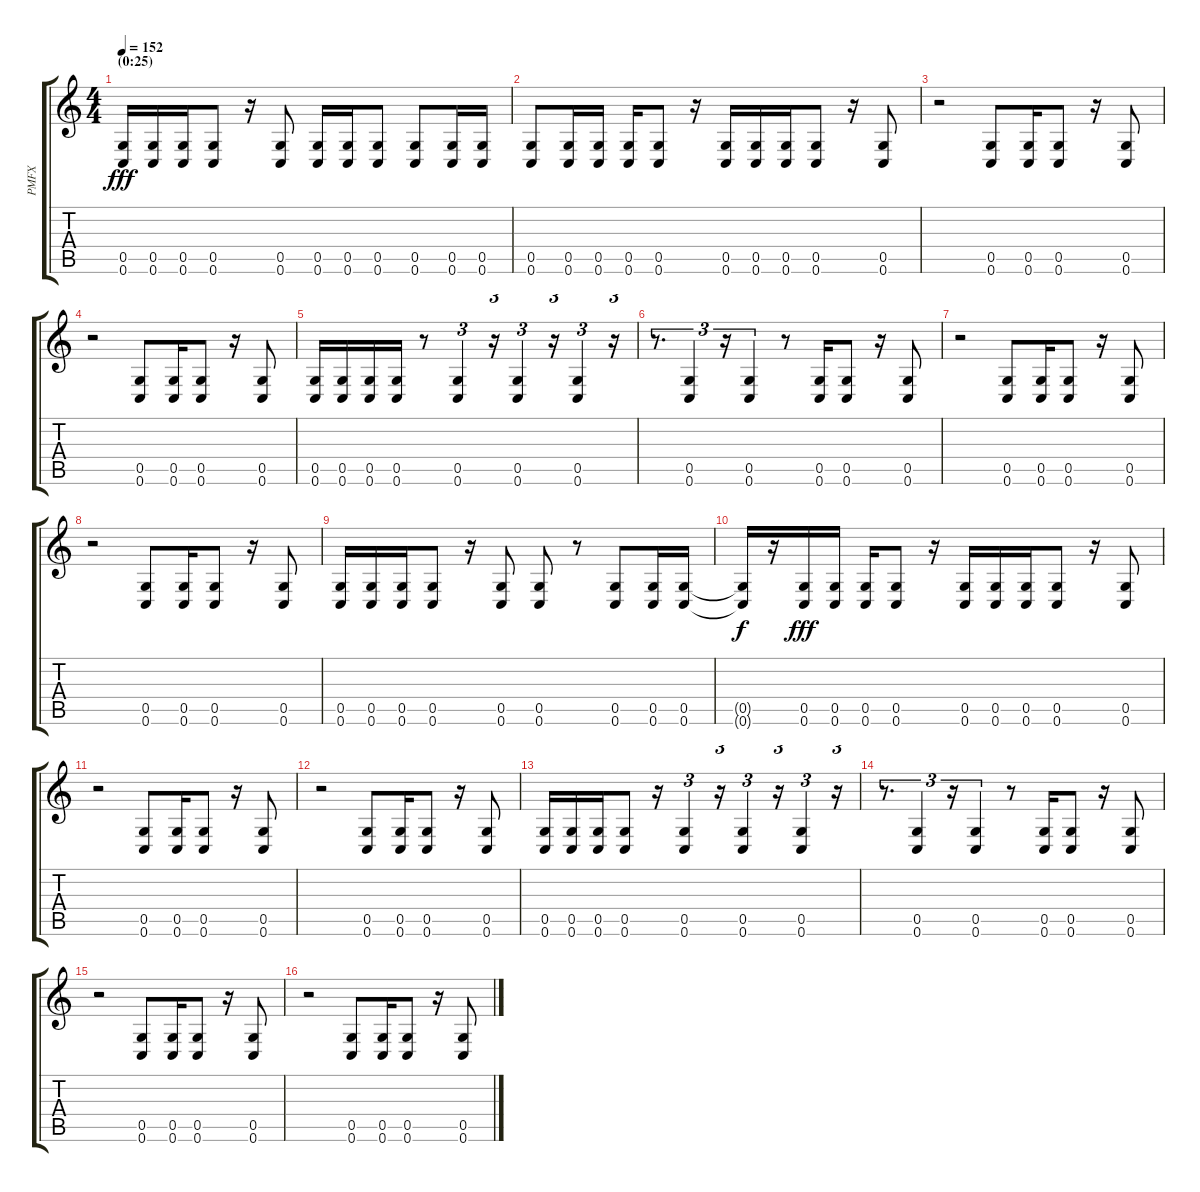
\track ("PMFX" "PMFX") {instrument electricguitarjazz}
\staff {score tabs}
\tuning (D4 A3 F3 C3 G2 C2) {hide}
\ts (4 4)
\section ("" "(0:25)")
\tempo 152
\clef g2
\ks c
(0.5 0.6).16{dy fff volume 4 instrument electricguitarjazz} (0.5 0.6).16 (0.5 0.6).16 (0.5 0.6).8 r.16 (0.5 0.6).8 (0.5 0.6).16 (0.5 0.6).16 (0.5 0.6).8 (0.5 0.6).8 (0.5 0.6).16 (0.5 0.6).16 |
(0.5 0.6).8 (0.5 0.6).16 (0.5 0.6).16 (0.5 0.6).16 (0.5 0.6).8 r.16 (0.5 0.6).16 (0.5 0.6).16 (0.5 0.6).16 (0.5 0.6).8 r.16 (0.5 0.6).8 |
r.2 (0.5 0.6).8 (0.5 0.6).16 (0.5 0.6).8 r.16 (0.5 0.6).8 |
r.2 (0.5 0.6).8 (0.5 0.6).16 (0.5 0.6).8 r.16 (0.5 0.6).8 |
(0.5 0.6).16 (0.5 0.6).16 (0.5 0.6).16 (0.5 0.6).16 r.8 (0.5 0.6).4{tu (3 2)} r.16{tu (3 2)} (0.5 0.6).4{tu (3 2)} r.16{tu (3 2)} (0.5 0.6).4{tu (3 2)} r.16{tu (3 2)} |
r.8{d tu (3 2)} (0.5 0.6).4{tu (3 2)} r.16{tu (3 2)} (0.5 0.6).4{tu (3 2)} r.8 (0.5 0.6).16 (0.5 0.6).8 r.16 (0.5 0.6).8 |
r.2 (0.5 0.6).8 (0.5 0.6).16 (0.5 0.6).8 r.16 (0.5 0.6).8 |
r.2 (0.5 0.6).8 (0.5 0.6).16 (0.5 0.6).8 r.16 (0.5 0.6).8 |
(0.5 0.6).16 (0.5 0.6).16 (0.5 0.6).16 (0.5 0.6).8 r.16 (0.5 0.6).8 (0.5 0.6).8 r.8 (0.5 0.6).8 (0.5 0.6).16 (0.5 0.6).16 |
(0.5{t} 0.6{t}).16{dy f} r.16 (0.5 0.6).16{dy fff} (0.5 0.6).16 (0.5 0.6).16 (0.5 0.6).8 r.16 (0.5 0.6).16 (0.5 0.6).16 (0.5 0.6).16 (0.5 0.6).8 r.16 (0.5 0.6).8 |
r.2 (0.5 0.6).8 (0.5 0.6).16 (0.5 0.6).8 r.16 (0.5 0.6).8 |
r.2 (0.5 0.6).8 (0.5 0.6).16 (0.5 0.6).8 r.16 (0.5 0.6).8 |
(0.5 0.6).16 (0.5 0.6).16 (0.5 0.6).16 (0.5 0.6).8 r.16 (0.5 0.6).4{tu (3 2)} r.16{tu (3 2)} (0.5 0.6).4{tu (3 2)} r.16{tu (3 2)} (0.5 0.6).4{tu (3 2)} r.16{tu (3 2)} |
r.8{d tu (3 2)} (0.5 0.6).4{tu (3 2)} r.16{tu (3 2)} (0.5 0.6).4{tu (3 2)} r.8 (0.5 0.6).16 (0.5 0.6).8 r.16 (0.5 0.6).8 |
r.2 (0.5 0.6).8 (0.5 0.6).16 (0.5 0.6).8 r.16 (0.5 0.6).8 |
r.2 (0.5 0.6).8 (0.5 0.6).16 (0.5 0.6).8 r.16 (0.5 0.6).8
